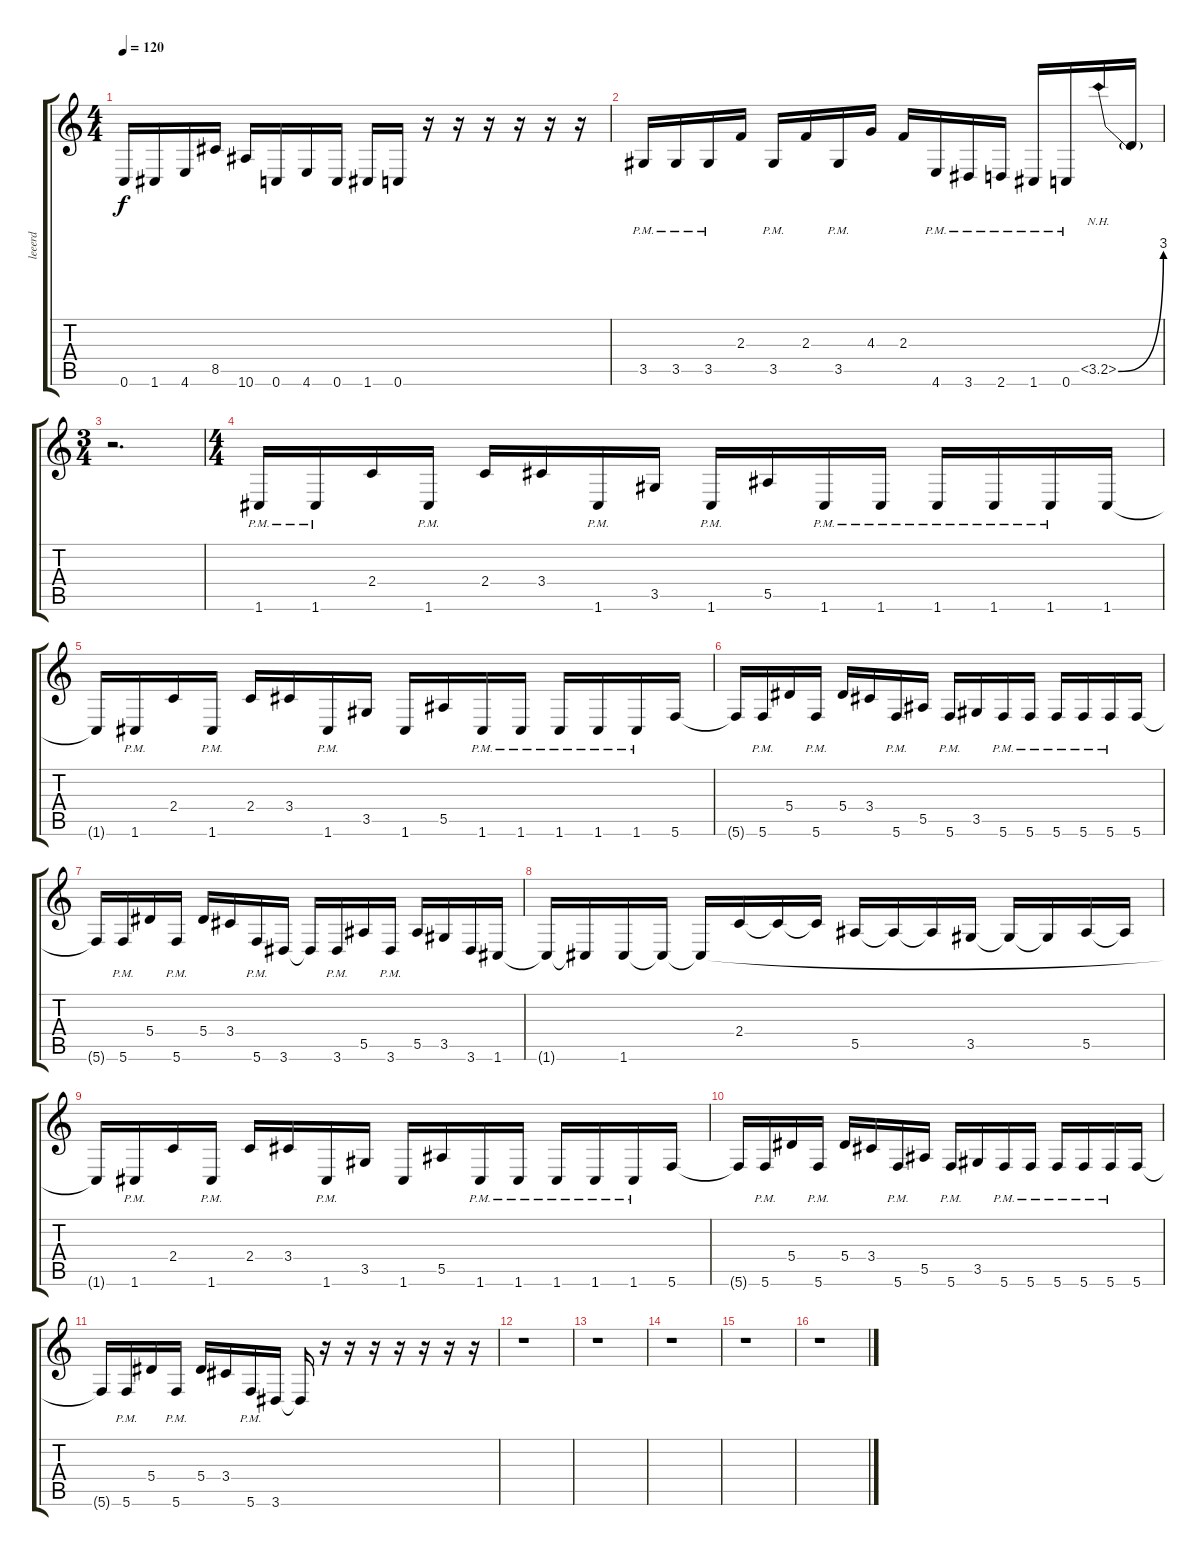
\track ("leeerd" "leeerd") {instrument distortionguitar}
\staff {score tabs}
\tuning (C4 G3 Eb3 Bb2 F2 C2) {hide}
\ts (4 4)
\tempo 120
\clef g2
\ks c
0.6.16{dy f} 1.6.16 4.6.16 8.5.16 10.6.16 0.6.16 4.6.16 0.6.16 1.6.16 0.6.16 r.16 r.16 r.16 r.16 r.16 r.16 |
3.5{pm}.16 3.5{pm}.16 3.5{pm}.16 2.3.16 3.5{pm}.16 2.3.16 3.5{pm}.16 4.3.16 2.3.16 4.6{pm}.16 3.6{pm}.16 2.6{pm}.16 1.6{pm}.16 0.6{pm}.16 3.5{be (bend 0 0 60 12) nh}.16 3.5{t}.16 |
\ts (3 4)
r.2{d} |
\ts (4 4)
1.6{pm}.16 1.6{pm}.16 2.4.16 1.6{pm}.16 2.4.16 3.4.16 1.6{pm}.16 3.5.16 1.6{pm}.16 5.5.16 1.6{pm}.16 1.6{pm}.16 1.6{pm}.16 1.6{pm}.16 1.6{pm}.16 1.6.16 |
1.6{t}.16 1.6{pm}.16 2.4.16 1.6{pm}.16 2.4.16 3.4.16 1.6{pm}.16 3.5.16 1.6.16 5.5.16 1.6{pm}.16 1.6{pm}.16 1.6{pm}.16 1.6{pm}.16 1.6{pm}.16 5.6.16 |
5.6{t}.16 5.6{pm}.16 5.4.16 5.6{pm}.16 5.4.16 3.4.16 5.6{pm}.16 5.5.16 5.6{pm}.16 3.5.16 5.6{pm}.16 5.6{pm}.16 5.6{pm}.16 5.6{pm}.16 5.6{pm}.16 5.6.16 |
5.6{t}.16 5.6{pm}.16 5.4.16 5.6{pm}.16 5.4.16 3.4.16 5.6{pm}.16 3.6.16 3.6{t}.16 3.6{pm}.16 5.5.16 3.6{pm}.16 5.5.16 3.5.16 3.6.16 1.6.16 |
1.6{t}.16 1.6{t}.16 1.6.16 1.6{t}.16 1.6{t}.16 2.4.16 2.4{t}.16 2.4{t}.16 5.5.16 5.5{t}.16 5.5{t}.16 3.5.16 3.5{t}.16 3.5{t}.16 5.5.16 5.5{t}.16 |
1.6{t}.16 1.6{pm}.16 2.4.16 1.6{pm}.16 2.4.16 3.4.16 1.6{pm}.16 3.5.16 1.6.16 5.5.16 1.6{pm}.16 1.6{pm}.16 1.6{pm}.16 1.6{pm}.16 1.6{pm}.16 5.6.16 |
5.6{t}.16 5.6{pm}.16 5.4.16 5.6{pm}.16 5.4.16 3.4.16 5.6{pm}.16 5.5.16 5.6{pm}.16 3.5.16 5.6{pm}.16 5.6{pm}.16 5.6{pm}.16 5.6{pm}.16 5.6{pm}.16 5.6.16 |
5.6{t}.16 5.6{pm}.16 5.4.16 5.6{pm}.16 5.4.16 3.4.16 5.6{pm}.16 3.6.16 3.6{t}.16 r.16 r.16 r.16 r.16 r.16 r.16 r.16 |
r.1 |
r.1 |
r.1 |
r.1 |
r.1
